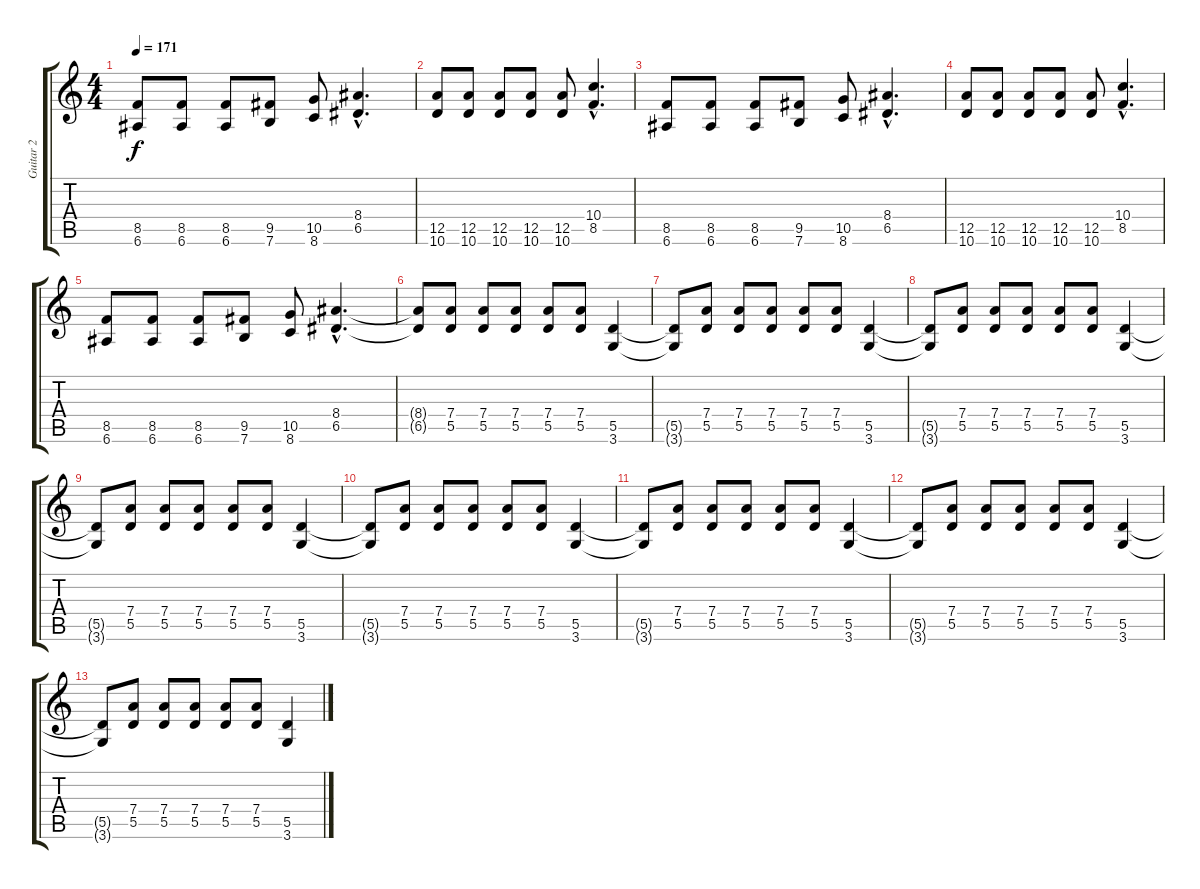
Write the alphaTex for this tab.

\track ("Guitar 2" "Guitar 2") {instrument overdrivenguitar}
\staff {score tabs}
\tuning (E4 B3 G3 D3 A2 E2) {hide}
\ts (4 4)
\tempo 171
\clef g2
\ks c
(8.5 6.6).8{dy f} (8.5 6.6).8 (8.5 6.6).8 (9.5 7.6).8 (10.5 8.6).8 (8.4{hac} 6.5{hac}).4{d} |
(12.5 10.6).8 (12.5 10.6).8 (12.5 10.6).8 (12.5 10.6).8 (12.5 10.6).8 (10.4{hac} 8.5{hac}).4{d} |
(8.5 6.6).8 (8.5 6.6).8 (8.5 6.6).8 (9.5 7.6).8 (10.5 8.6).8 (8.4{hac} 6.5{hac}).4{d} |
(12.5 10.6).8 (12.5 10.6).8 (12.5 10.6).8 (12.5 10.6).8 (12.5 10.6).8 (10.4{hac} 8.5{hac}).4{d} |
(8.5 6.6).8 (8.5 6.6).8 (8.5 6.6).8 (9.5 7.6).8 (10.5 8.6).8 (8.4{hac} 6.5{hac}).4{d} |
(8.4{t} 6.5{t}).8 (7.4 5.5).8 (7.4 5.5).8 (7.4 5.5).8 (7.4 5.5).8 (7.4 5.5).8 (5.5 3.6).4 |
(5.5{t} 3.6{t}).8 (7.4 5.5).8 (7.4 5.5).8 (7.4 5.5).8 (7.4 5.5).8 (7.4 5.5).8 (5.5 3.6).4 |
(5.5{t} 3.6{t}).8 (7.4 5.5).8 (7.4 5.5).8 (7.4 5.5).8 (7.4 5.5).8 (7.4 5.5).8 (5.5 3.6).4 |
(5.5{t} 3.6{t}).8 (7.4 5.5).8 (7.4 5.5).8 (7.4 5.5).8 (7.4 5.5).8 (7.4 5.5).8 (5.5 3.6).4 |
(5.5{t} 3.6{t}).8 (7.4 5.5).8 (7.4 5.5).8 (7.4 5.5).8 (7.4 5.5).8 (7.4 5.5).8 (5.5 3.6).4 |
(5.5{t} 3.6{t}).8 (7.4 5.5).8 (7.4 5.5).8 (7.4 5.5).8 (7.4 5.5).8 (7.4 5.5).8 (5.5 3.6).4 |
(5.5{t} 3.6{t}).8 (7.4 5.5).8 (7.4 5.5).8 (7.4 5.5).8 (7.4 5.5).8 (7.4 5.5).8 (5.5 3.6).4 |
(5.5{t} 3.6{t}).8 (7.4 5.5).8 (7.4 5.5).8 (7.4 5.5).8 (7.4 5.5).8 (7.4 5.5).8 (5.5 3.6).4
